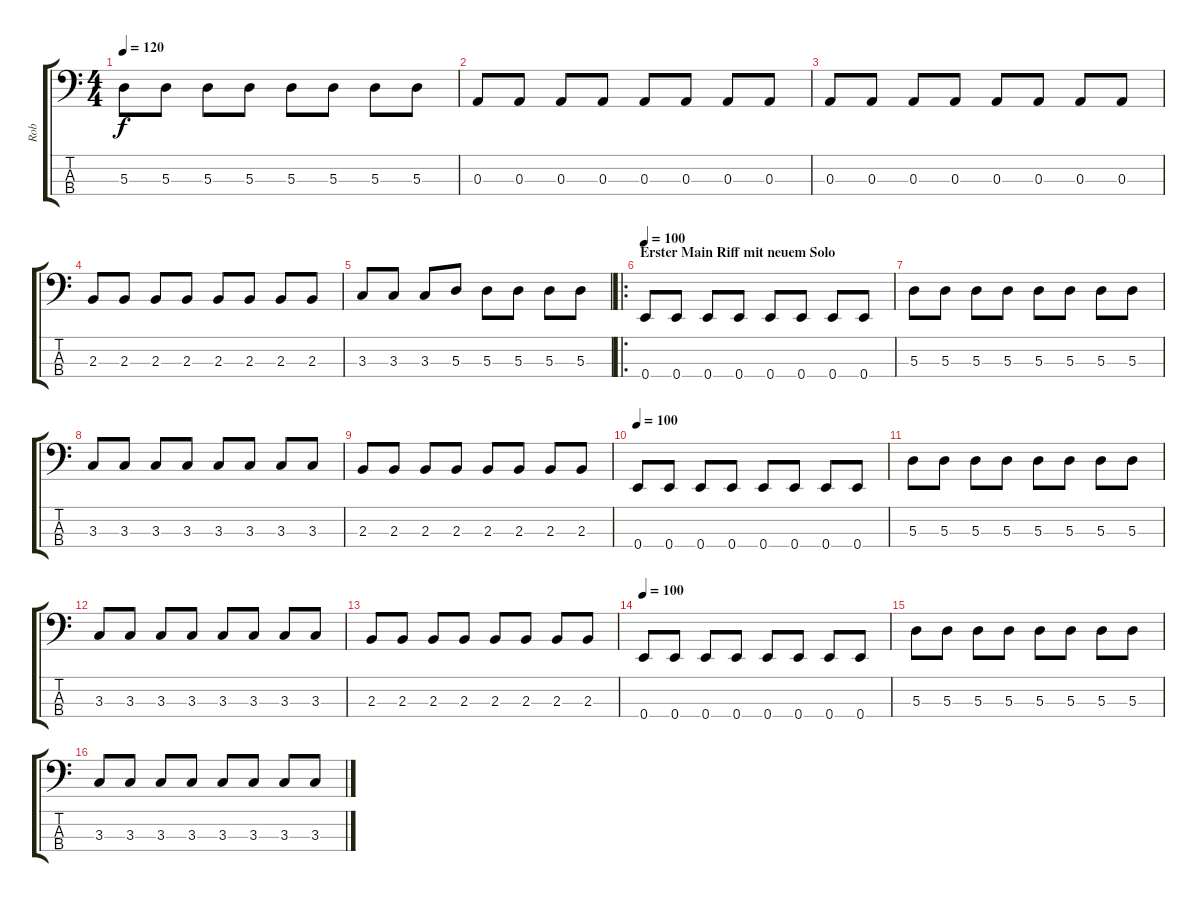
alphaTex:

\track ("Rob" "Rob") {instrument electricbassfinger}
\staff {score tabs}
\tuning (G2 D2 A1 E1) {hide}
\ts (4 4)
\tempo 120
\clef f4
\ks c
5.3.8{dy f} 5.3.8 5.3.8 5.3.8 5.3.8 5.3.8 5.3.8 5.3.8 |
0.3.8 0.3.8 0.3.8 0.3.8 0.3.8 0.3.8 0.3.8 0.3.8 |
0.3.8 0.3.8 0.3.8 0.3.8 0.3.8 0.3.8 0.3.8 0.3.8 |
2.3.8 2.3.8 2.3.8 2.3.8 2.3.8 2.3.8 2.3.8 2.3.8 |
3.3.8 3.3.8 3.3.8 5.3.8 5.3.8 5.3.8 5.3.8 5.3.8 |
\ro
\section ("" "Erster Main Riff mit neuem Solo")
\tempo 100
0.4.8 0.4.8 0.4.8 0.4.8 0.4.8 0.4.8 0.4.8 0.4.8 |
5.3.8 5.3.8 5.3.8 5.3.8 5.3.8 5.3.8 5.3.8 5.3.8 |
3.3.8 3.3.8 3.3.8 3.3.8 3.3.8 3.3.8 3.3.8 3.3.8 |
2.3.8 2.3.8 2.3.8 2.3.8 2.3.8 2.3.8 2.3.8 2.3.8 |
\tempo 100
0.4.8 0.4.8 0.4.8 0.4.8 0.4.8 0.4.8 0.4.8 0.4.8 |
5.3.8 5.3.8 5.3.8 5.3.8 5.3.8 5.3.8 5.3.8 5.3.8 |
3.3.8 3.3.8 3.3.8 3.3.8 3.3.8 3.3.8 3.3.8 3.3.8 |
2.3.8 2.3.8 2.3.8 2.3.8 2.3.8 2.3.8 2.3.8 2.3.8 |
\tempo 100
0.4.8 0.4.8 0.4.8 0.4.8 0.4.8 0.4.8 0.4.8 0.4.8 |
5.3.8 5.3.8 5.3.8 5.3.8 5.3.8 5.3.8 5.3.8 5.3.8 |
3.3.8 3.3.8 3.3.8 3.3.8 3.3.8 3.3.8 3.3.8 3.3.8
